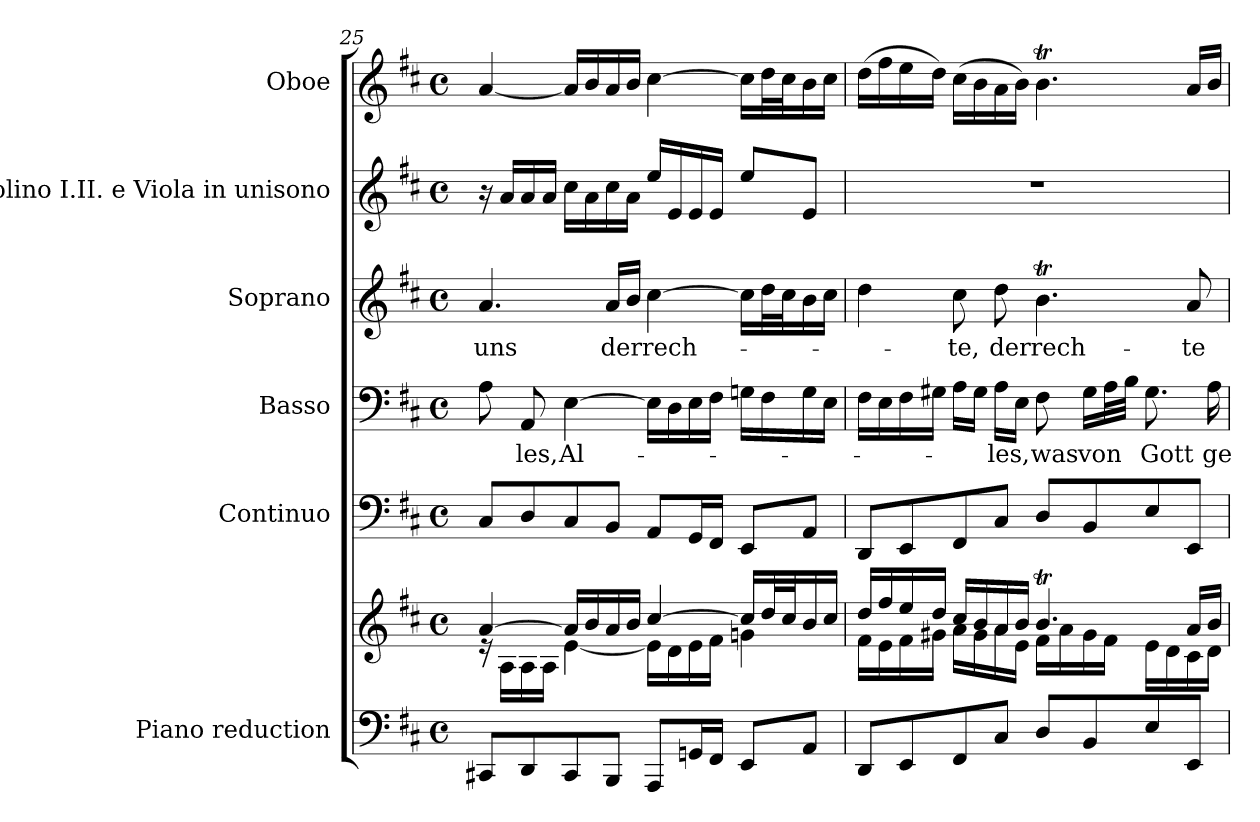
**kern	**kern	**kern	**kern	**text	**kern	**text	**kern	**kern
*part6	*part6	*part5	*part4	*part4	*part3	*part3	*part2	*part1
*staff7	*staff6	*staff5	*staff4	*staff4	*staff3	*staff3	*staff2	*staff1
*I"Piano reduction	*	*I"Continuo	*I"Basso	*	*I"Soprano	*	*I"Violino I.II. e Viola in unisono	*I"Oboe
*I'Pno	*	*	*	*	*	*	*	*I'Ob
*clefF4	*clefG2	*clefF4	*clefF4	*	*clefG2	*	*clefG2	*clefG2
*k[f#c#]	*k[f#c#]	*k[f#c#]	*k[f#c#]	*	*k[f#c#]	*	*k[f#c#]	*k[f#c#]
*M4/4	*M4/4	*M4/4	*M4/4	*	*M4/4	*	*M4/4	*M4/4
*met(c)	*met(c)	*met(c)	*met(c)	*	*met(c)	*	*met(c)	*met(c)
=25	=25	=25	=25	=25	=25	=25	=25	=25
*	*^	*	*	*	*	*	*	*
!	!	!	!	!	!	!	!LO:LY:b	!	!
8CC#X/L	[4a/	16re	8C#/L	8A\	.	4.a/	uns	16r	[4a/
.	.	16A\LL	.	.	.	.	.	16a/LL	.
!	!	!	!	!	!LO:LY:b	!	!	!	!
8DD/	.	16A\	8D/	8AA/	-les,	.	.	16a/	.
.	.	16A\JJ	.	.	.	.	.	16a/JJ	.
!	!	!	!	!	!LO:LY:b	!	!	!	!
8CC#/	16a/LL]	[4e\	8C#/	[4E\	Al-	.	.	16cc#\LL	16a/LL]
.	16b/	.	.	.	.	.	.	16a\	16b/
!	!	!	!	!	!	!	!LO:LY:b	!	!
8BBB/J	16a/	.	8BB/J	.	.	16a/LL	der	16cc#\	16a/
.	16b/JJ	.	.	.	.	16b/JJ	.	16a\JJ	16b/JJ
!	!	!	!	!	!	!	!LO:LY:b	!	!
8AAA/L	[4cc#/	16e\LL]	8AA/L	16E\LL]	.	[4cc#\	rech-	16ee/LL	[4cc#\
.	.	16d\	.	16D\	.	.	.	16e/	.
16GGn/L	.	16e\	16GG/L	16E\	.	.	.	16e/	.
16FF#/JJ	.	16f#\JJ	16FF#/JJ	16F#\JJ	.	.	.	16e/JJ	.
8EE/L	16cc#/LL]	4gn\	8EE/L	16Gn\LL	.	16cc#\LL]	.	8ee/L	16cc#\LL]
.	32dd/L	.	.	16F#\	.	32dd\L	.	.	32dd\L
.	32cc#/J	.	.	.	.	32cc#\J	.	.	32cc#\J
8AA/J	16b/	.	8AA/J	16G\	.	16b\	.	8e/J	16b\
.	16cc#/JJ	.	.	16E\JJ	.	16cc#\JJ	.	.	16cc#\JJ
=26	=26	=26	=26	=26	=26	=26	=26	=26	=26
8DD/L	16dd/LL	16f#\LL	8DD/L	16F#\LL	.	4dd\	.	1r	(>16dd\LL
.	16ff#/	16e\	.	16E\	.	.	.	.	16ff#\
8EE/	16ee/	16f#\	8EE/	16F#\	.	.	.	.	16ee\
.	16dd/JJ	16g#X\JJ	.	16G#X\JJ	.	.	.	.	16dd\JJ)
!	!	!	!	!	!	!	!LO:LY:b	!	!
8FF#/	16cc#/LL	16a\LL	8FF#/	16A\LL	.	8cc#\	-te,	.	(>16cc#\LL
.	16b/	16g#\	.	16G#\JJ	.	.	.	.	16b\
!	!	!	!	!	!LO:LY:b	!	!LO:LY:b	!	!
8C#/J	16a/	16a\	8C#/J	16A\LL	-les,	8dd\	der	.	16a\
.	16b/JJ	16e\JJ	.	16E\JJ	.	.	.	.	16b\JJ)
!	!	!	!	!	!LO:LY:b	!	!LO:LY:b	!	!
8D/L	4.bT/	16f#\LL	8D/L	8F#\	was	4.bT\	rech-	.	4.bT\
.	.	16a\	.	.	.	.	.	.	.
!	!	!	!	!	!LO:LY:b	!	!	!	!
8BB/	.	16g#\	8BB/	16G#\LL	von	.	.	.	.
.	.	16f#\JJ	.	32A\L	.	.	.	.	.
.	.	.	.	32B\JJJ	.	.	.	.	.
!	!	!	!	!	!LO:LY:b	!	!	!	!
8E/	.	16e\LL	8E/	8.G#\	Gott	.	.	.	.
.	.	16d\	.	.	.	.	.	.	.
!	!	!	!	!	!	!	!LO:LY:b	!	!
8EE/J	16a/LL	16c#\	8EE/J	.	.	8a/	te	.	16a/LL
!	!	!	!	!	!LO:LY:b	!	!	!	!
.	16b/JJ	16d\JJ	.	16A\	ge-	.	.	.	16b/JJ
*	*v	*v	*	*	*	*	*	*	*
=	=	=	=	=	=	=	=	=
*-	*-	*-	*-	*-	*-	*-	*-	*-
